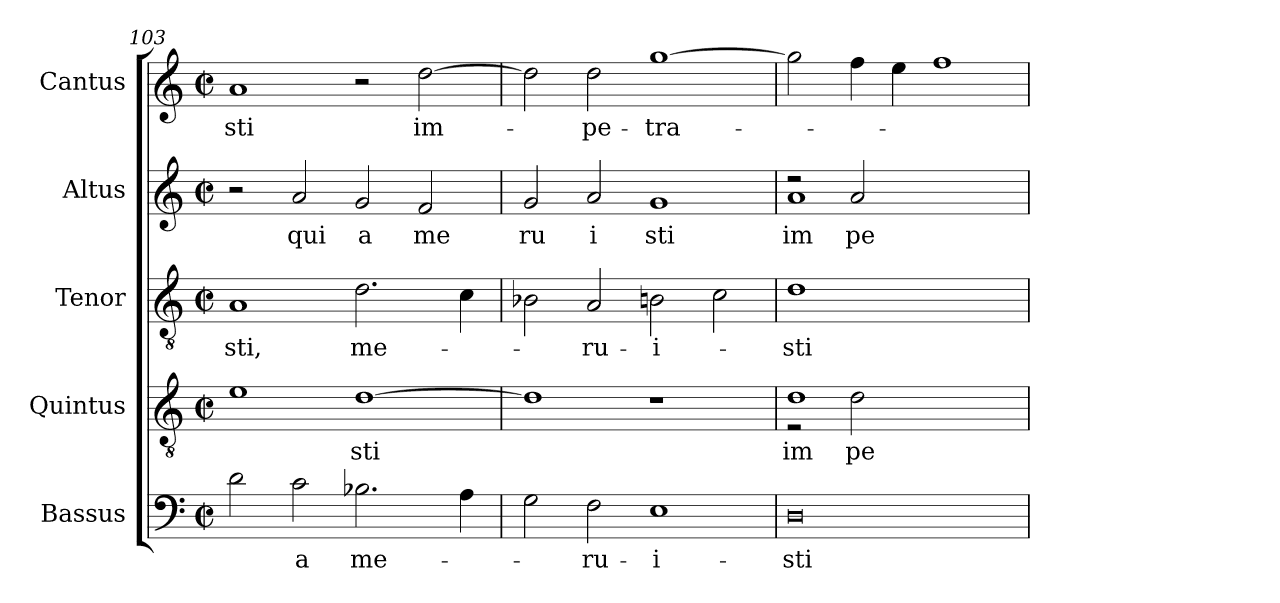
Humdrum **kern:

**kern	**text	**kern	**text	**kern	**text	**kern	**text	**kern	**text
*part5	*part5	*part4	*part4	*part3	*part3	*part2	*part2	*part1	*part1
*staff5	*staff5	*staff4	*staff4	*staff3	*staff3	*staff2	*staff2	*staff1	*staff1
*I"Bassus	*	*I"Quintus	*	*I"Tenor	*	*I"Altus	*	*I"Cantus	*
*clefF4	*	*clefGv2	*	*clefGv2	*	*clefG2	*	*clefG2	*
*	*	*	*	*	*	*k[]	*	*	*
*	*	*	*	*	*	*C:	*	*	*
*M2/2	*	*M2/2	*	*M2/2	*	*M2/2	*	*M2/2	*
*met(c|)	*	*met(c|)	*	*met(c|)	*	*met(c|)	*	*met(c|)	*
=103	=103	=103	=103	=103	=103	=103	=103	=103	=103
!	!	!	!	!	!LO:LY:b:cj	!	!	!	!LO:LY:b:cj
2d\	.	1e	.	1A	-sti,	2r	.	1a	-sti
!	!LO:LY:b:cj	!	!	!	!	!	!LO:LY:b:cj	!	!
2c\	-a	.	.	.	.	2a/	qui	.	.
!	!LO:LY:b	!	!LO:LY:b:cj	!	!LO:LY:b	!	!LO:LY:b:cj	!	!
2.B-X\	me-	[>1d	sti	2.d\	me-	2g/	a	2r	.
!	!	!	!	!	!	!	!LO:LY:b:cj	!	!LO:LY:b
.	.	.	.	.	.	2f/	me	[>2dd\	im-
4A\	.	.	.	4c\	.	.	.	.	.
=104	=104	=104	=104	=104	=104	=104	=104	=104	=104
!	!	!	!	!	!	!	!LO:LY:b:cj	!	!
2G\	.	1d]	.	2B-\	.	2g/	ru	2dd\]	.
!	!LO:LY:b:cj	!	!	!	!LO:LY:b:cj	!	!LO:LY:b:cj	!	!LO:LY:b:cj
2F\	-ru-	.	.	2A/	-ru-	2a/	i	2dd\	-pe-
!	!LO:LY:b:cj	!	!	!	!LO:LY:b:rj	!	!LO:LY:b:cj	!	!LO:LY:b:cj
1E	-i-	1r	.	2Bn\	-i-	1g	sti	[>1gg	-tra-
.	.	.	.	2c\	.	.	.	.	.
=105	=105	=105	=105	=105	=105	=105	=105	=105	=105
!LO:N:vis=0	!LO:LY:b:cj	!	!LO:LY:b:cj	!	!LO:LY:b:cj	!	!LO:LY:b:cj	!	!
*	*	*^	*	*	*	*^	*	*	*
1D	-sti	1d	2r	im	1d	-sti	2r	1a	im	2gg\]	.
!	!	!	!	!LO:LY:b:cj	!	!	!	!	!LO:LY:b:cj	!	!
.	.	.	2d\	pe	.	.	2a/	.	pe	4ff\	.
.	.	.	.	.	.	.	.	.	.	4ee\	.
1ryy	.	1ryy	1ryy	.	1ryy	.	1ryy	1ryy	.	1ff	.
*	*	*v	*v	*	*	*	*v	*v	*	*	*
=	=	=	=	=	=	=	=	=	=
*-	*-	*-	*-	*-	*-	*-	*-	*-	*-
